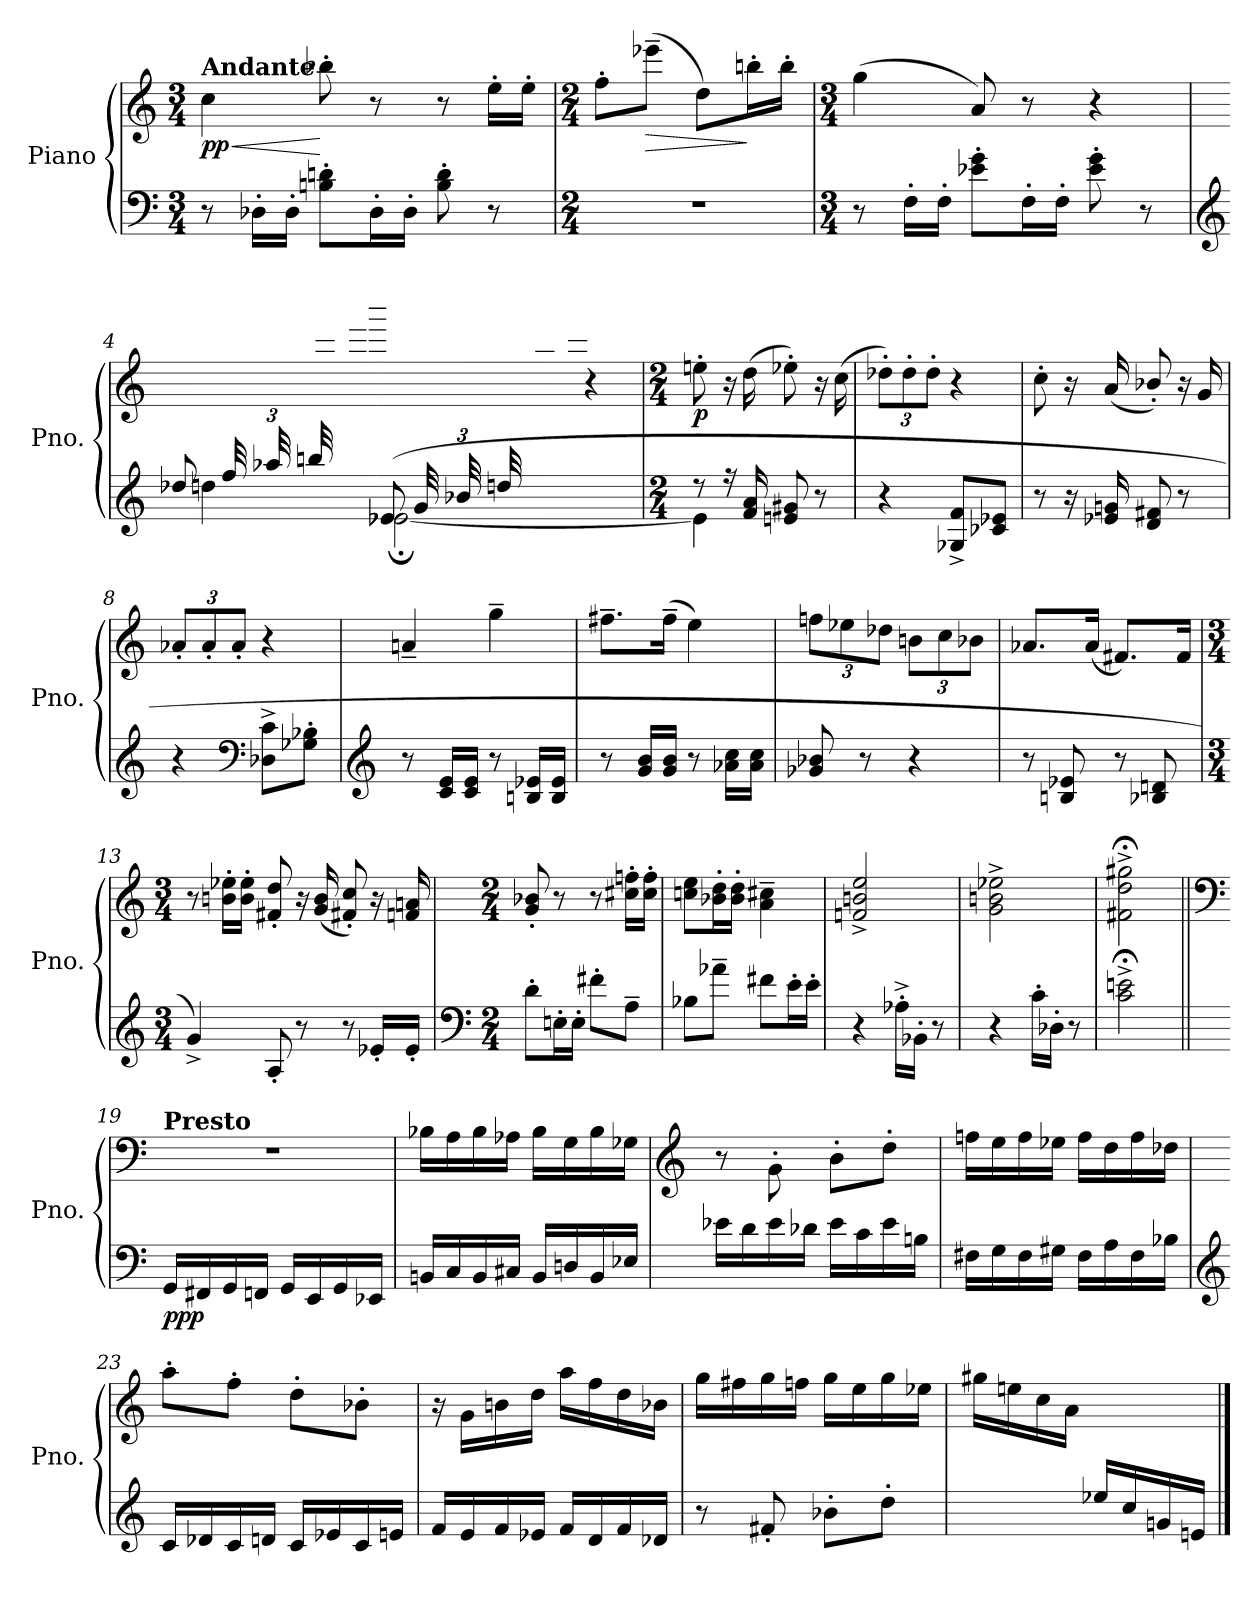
**kern	**kern	**dynam
*part1	*part1	*part1
*staff2	*staff1	*staff1/2
*I"Piano	*	*
*I'Pno.	*	*
*clefF4	*clefG2	*
*k[]	*k[]	*
*M3/4	*M3/4	*
=1	=1	=1
!	!LO:TX:a:B:t=Andante	!
!	!	!LO:HP:b
!	!	!LO:DY:n=1:b
8r	4cc\	< pp
16D-X'\LL	.	.
16D-'\JJ	.	.
8Bn\' 8dn\'L	8bb-X'\	[
16D-'\L	8r	.
16D-'\JJ	.	.
8B\' 8d\'	8r	.
8r	16ee'\LL	.
.	16ee'\JJ	.
=2	=2	=2
*M2/4	*M2/4	*
2r	8ff'\L	.
!	!	!LO:HP:b
.	(>8eee-X~\J	>
.	8dd\L)	.
.	16bbn'\L	]
.	16bb'\JJ	.
=3	=3	=3
*M3/4	*M3/4	*
8r	(>4gg\	.
16F'\LL	.	.
16F'\JJ	.	.
8e-X\' 8g\'L	8a/)	.
16F'\L	8r	.
16F'\JJ	.	.
8e-\' 8g\'	4r	.
8r	.	.
!!LO:LB:g=z
=4	=4	=4
*clefG2	*	*
*^	*	*
(>8dd-X/L	4dd\	8.ryy	.
*Xbrackettup	*	*	*
48ff/LL	.	.	.
48aa-X/	.	.	.
48bbni/	.	.	.
16ryy	.	48dddn\	.
.	.	48fff#X\	.
.	.	48bbb-X\JJJ)	.
(<8e-X/L	[2e-X;\	8.ryy	.
48g/LL	.	.	.
48b-X/	.	.	.
48ddn/	.	.	.
4ryy	.	48ffn\	.
.	.	48aan\	.
.	.	48ccc#X\JJJ)	.
.	.	4r	.
16ryy	.	.	.
=5	=5	=5	=5
*M2/4	*	*M2/4	*
!	!	!	!LO:DY:b
8r	4e-\]	8een'\	p
16r	.	16r	.
16f/ 16a/	.	(>16dd\	.
8en/ 8g#X/	4ryy	8ee-X'\)	.
8r	.	16r	.
.	.	(>16cc\	.
*v	*v	*	*
=6	=6	=6
*	*Xbrackettup	*
4r	12dd-X'\L)	.
.	12dd-'\	.
.	12dd-'\J	.
8G-X/^ 8f/^L	4r	.
8c-X/ 8e-X/J	.	.
!!LO:LB:g=z
=7	=7	=7
8r	8cc'\	.
16r	16r	.
16e-X/ 16gn/	(<16a/	.
8d/ 8f#X/	8b-X'/)	.
8r	16r	.
.	16g/	.
=8	=8	=8
4r	12a-X'/L	.
.	12a-'/	.
.	12a-'/J	.
*clefF4	*	*
8D-X\^ 8c\^L	4r	.
8G-X\' 8B-X\'J	.	.
=9	=9	=9
*clefG2	*	*
8r	4an~/	.
16c/ 16e/LL	.	.
16c/ 16e/JJ	.	.
8r	4gg~\	.
16Bn/ 16e-X/LL	.	.
16B/ 16e-/JJ	.	.
=10	=10	=10
8r	8.ff#X~\L	.
16g/ 16b/LL	.	.
16g/ 16b/JJ	(>16ff#~\Jk	.
8r	4ee\)	.
16a-X\ 16cc\LL	.	.
16a-\ 16cc\JJ	.	.
=11	=11	=11
8g-X/ 8b-X/	12ffn\L	.
.	12ee-X\	.
8r	.	.
.	12dd-X\J	.
4r	12bni\L	.
.	12cc\	.
.	12b-X\J	.
!!LO:LB:g=z
=12	=12	=12
8r	8.a-X/L	.
8Bn/ 8e-X/	.	.
.	(<16a-/Jk	.
8r	8.f#X/L)	.
8B-X/ 8dn/	.	.
.	(<16f#/Jk	.
=13	=13	=13
*M3/4	*M3/4	*
4g^/)	8r	.
.	16bn\' 16ee-X\'LL	.
.	16b\' 16ee-\'JJ	.
8A'/	8f#X/' 8dd/'	.
8r	16r	.
.	(<16g/ 16b/	.
8r	8f#X/' 8cc/')	.
16e-X'/LL	16r	.
16e-'/JJ	16fn/ 16an/	.
=14	=14	=14
*clefF4	*	*
*M2/4	*M2/4	*
8d'\L	8g/' 8b-X/'	.
16En'\L	8r	.
16E'\JJ	.	.
8f#X'\L	8r	.
8A~\J	16cc#X\' 16ffn\'LL	.
.	16cc#\' 16ff\'JJ	.
=15	=15	=15
8B-X\L	8ccn\ 8ee\L	.
8a-X~\J	16b-X\' 16dd\'L	.
.	16b-\' 16dd\'JJ	.
8f#X\L	4a\~ 4cc#X\~	.
16e'\L	.	.
16e'\JJ	.	.
!!LO:LB:g=z
=16	=16	=16
4r	2fn/^ 2bn/^ 2ee/^	.
16A-X'^\LL	.	.
16BB-X'\JJ	.	.
8r	.	.
=17	=17	=17
4r	2g\^ 2bn\^ 2ee-X\^	.
16c'\LL	.	.
16D-X'\JJ	.	.
8r	.	.
=18	=18	=18
2c\;<^ 2en\;<^	2f#X\;<^ 2dd\;<^ 2gg#X\;<^	.
=19||	=19||	=19||
*	*clefF4	*
!	!LO:TX:a:B:t=Presto	!
!	!	!LO:DY:b=2
16GG/LL	2r	ppp
16FF#X/	.	.
16GG/	.	.
16FFn/JJ	.	.
16GG/LL	.	.
16EE/	.	.
16GG/	.	.
16EE-X/JJ	.	.
=20	=20	=20
16BBn/LL	16B-X\LL	.
16C/	16A\	.
16BB/	16B-\	.
16C#X/JJ	16A-X\JJ	.
16BB/LL	16B-\LL	.
16Dn/	16G\	.
16BB/	16B-\	.
16E-X/JJ	16G-X\JJ	.
!!LO:LB:g=z
=21	=21	=21
*	*clefG2	*
16e-X\LL	8r	.
16d\	.	.
16e-\	8g'\	.
16d-X\JJ	.	.
16e-\LL	8b'\L	.
16c\	.	.
16e-\	8dd'\J	.
16Bn\JJ	.	.
=22	=22	=22
16F#X\LL	16ffn\LL	.
16G\	16ee\	.
16F#\	16ff\	.
16G#X\JJ	16ee-X\JJ	.
16F#\LL	16ff\LL	.
16A\	16dd\	.
16F#\	16ff\	.
16B-X\JJ	16dd-X\JJ	.
=23	=23	=23
*clefG2	*	*
16c/LL	8aa'\L	.
16d-X/	.	.
16c/	8ff'\J	.
16dn/JJ	.	.
16c/LL	8dd'\L	.
16e-X/	.	.
16c/	8b-X'\J	.
16en/JJ	.	.
=24	=24	=24
16f/LL	16r	.
16e/	16g\LL	.
16f/	16bn\	.
16e-X/JJ	16dd\JJ	.
16f/LL	16aa\LL	.
16d/	16ff\	.
16f/	16dd\	.
16d-X/JJ	16b-X\JJ	.
!!LO:PB:g=z
=25	=25	=25
8r	16gg\LL	.
.	16ff#X\	.
8f#X'/	16gg\	.
.	16ffn\JJ	.
8b-X'\L	16gg\LL	.
.	16ee\	.
8dd'\J	16gg\	.
.	16ee-X\JJ	.
=26	=26	=26
*^	*	*
4ryy	2ryy	16gg#X\LL	.
.	.	16een\	.
.	.	16cc\	.
.	.	16a\JJ	.
16ee-X/LL	.	4ryy	.
16cc/	.	.	.
16gn/	.	.	.
16en/JJ	.	.	.
*v	*v	*	*
==	==	==
*-	*-	*-
